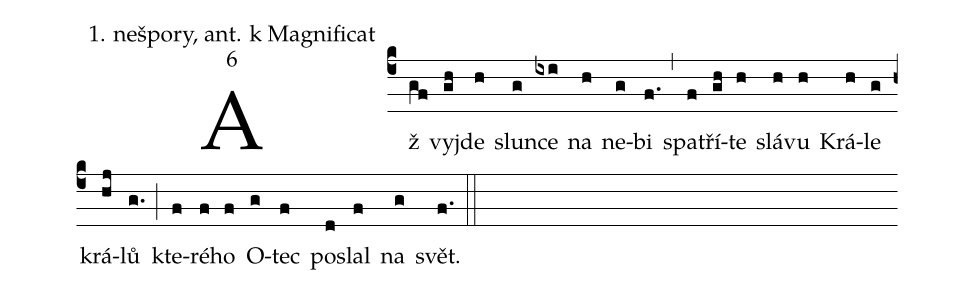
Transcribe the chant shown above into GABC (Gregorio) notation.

office-part: 1. nešpory, ant. k Magnificat;
mode: 6;
%%
(c4)
Až(gf) vy(gh)jde(h) slun(g)ce(ixi) na(h) ne(g)bi(f.) (,)
spat(f)ří(gh)te(h) slá(h)vu(h) Krá(h)le(g) krá(hj)lů(g.) (;)
kte(f)ré(f)ho(f) O(g)tec(f) po(d)slal(f) na(g) svět.(f.) (::)
